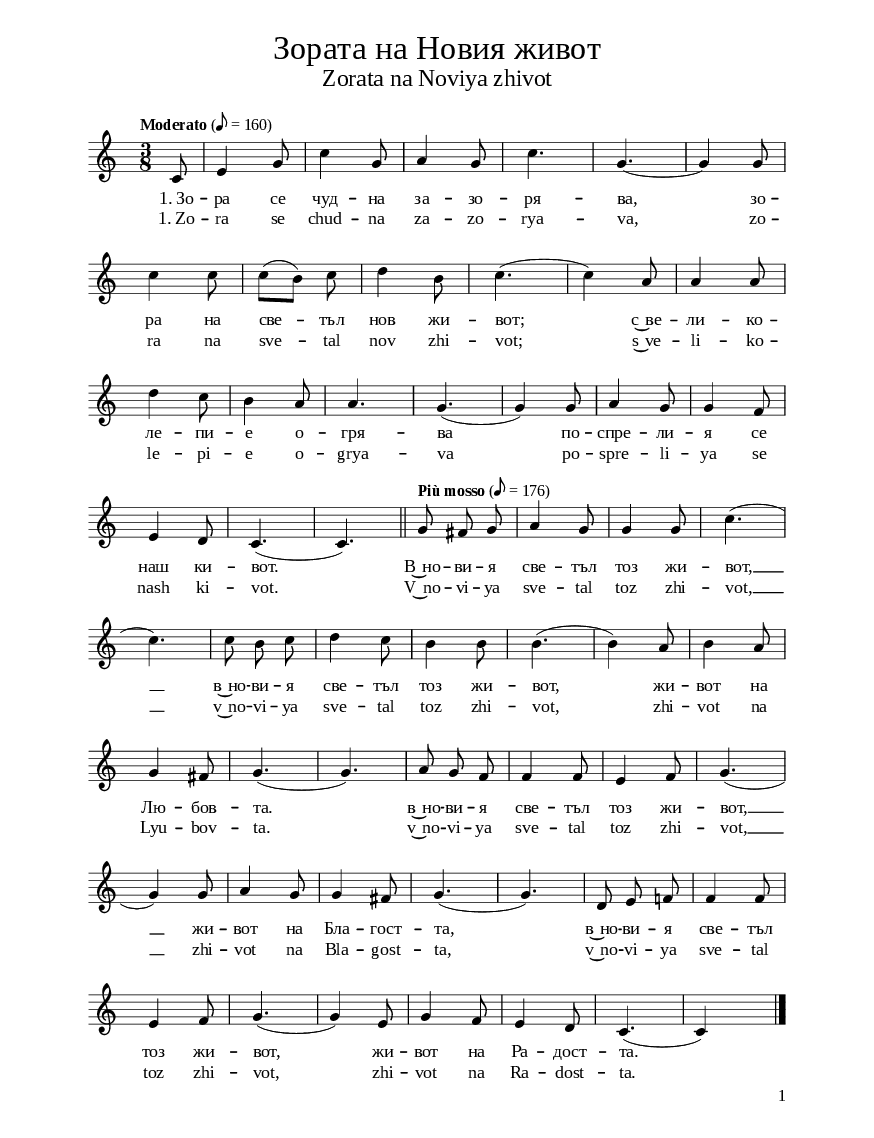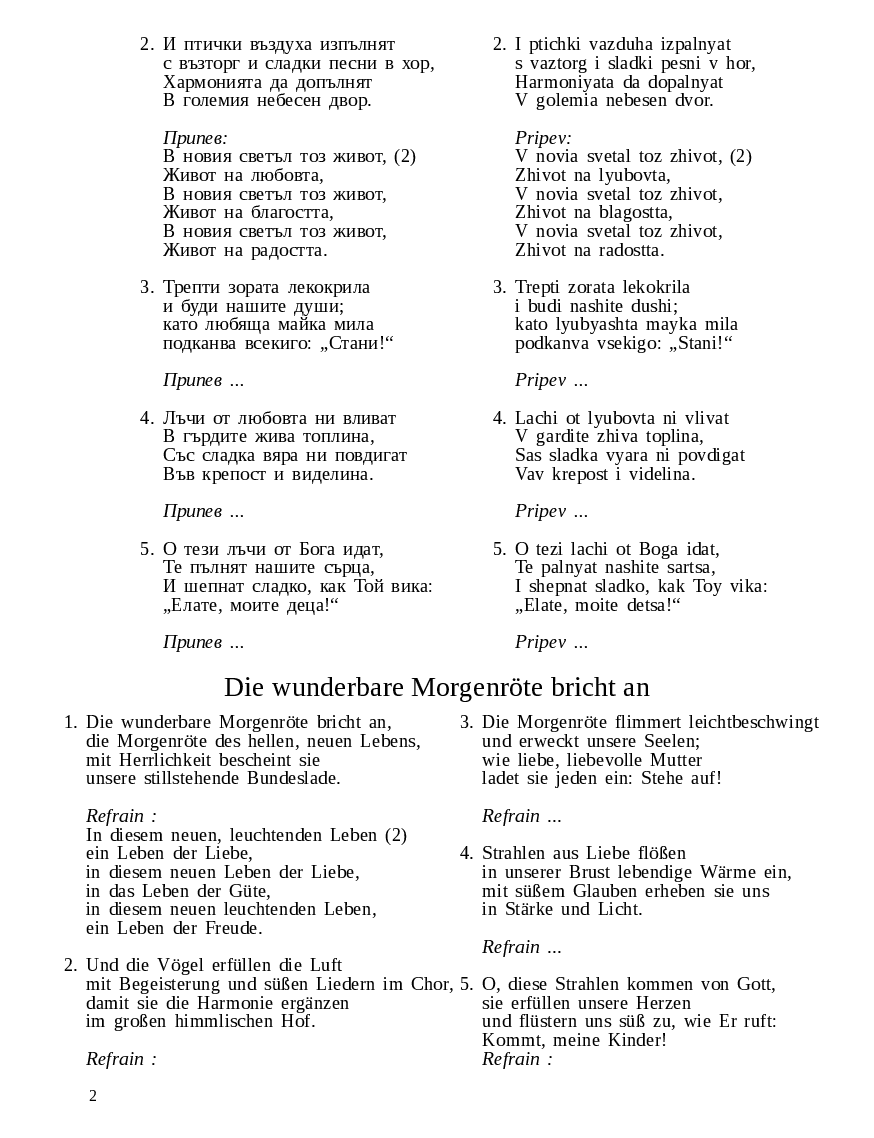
\version "2.24.0"

% include paper part and global functions
\include "include/globals.ily"

\bookpart {
  \label #'ref016
  \tocItem \markup "Зората на Новия живот – Zorata na Noviya zhivot"
  \include "include/bookpart-paper.ily"
  \score {
    \include "include/score-layout.ily"

    \new Voice \absolute  {
      \clef treble
      \key c \major
      \time 3/8
      \tempoFunc "Moderato" 8 "160"
      \partial 8
      \autoBeamOff
      c'8 |e'4 g'8|c''4 g'8 |a'4 g'8 |c''4.| g'4. ~ |  g'4    g'8 |\break
      c''4 c''8| \once \autoBeamOn c''8 ([  b'8  ])  \noBeam  c''8 |d''4 b'8  |c''4. ( | c''4 ) a'8| a'4 a'8| \break
      d''4  c''8| b'4 a'8| a'4. | g'4. ( |g'4 ) g'8 | a'4 g'8 | g'4 f'8 | \break
      e'4 d'8| c'4. ( | c'4. ) | \bar "||"
      \tempoFunc "Più mosso" 8 "176"
      g'8  fis'8 g'8 | a'4 g'8 | g'4 g'8 | c''4. (| \break
      c''4. ) | c''8 b'8 c''8| d''4 c''8 | b'4  b'8 | b'4.  (| b'4 )  a'8| b'4 a'8 | \break
      g'4 fis'8 | g'4. (| g'4. ) | a'8 g'8 f'8 | f'4 f'8 | e'4 f'8 | g'4. (| \break
      g'4 ) g'8 | a'4 g'8 | g'4 fis'8 | g'4. (| g'4. )| d'8 e'8 f'!8| f'4 f'8 | \break
      e'4 f'8 | g'4. (|g'4 ) e'8 | g'4 f'8 | e'4 d'8 | c'4. ( | c' 4 ) s8 | \bar "|."
    }

    \addlyrics {
      "1. Зо" -- ра се чуд -- на за -- зо -- ря -- ва, зо --
      ра на све -- тъл нов жи -- вот; с~ве -- ли -- ко --
      ле -- пи -- е о -- гря -- ва по -- спре -- ли -- я се
      наш ки -- вот. В~но -- ви -- я све -- тъл тоз жи -- вот, __
      в~но -- ви -- я све -- тъл тоз жи -- вот, жи -- вот на
      Лю -- бов -- та.  в~но -- ви -- я све -- тъл тоз жи -- вот, __
      жи -- вот на Бла -- гост -- та, в~но -- ви -- я све -- тъл
      тоз жи -- вот, жи -- вот на Ра -- дост -- та.
    }

    \addlyrics {
      "1. Zo" -- ra se chud -- na za -- zo -- rya -- va, zo --
      ra na sve -- tal nov zhi -- vot; s~ve -- li -- ko --
      le -- pi -- e o -- grya -- va po -- spre -- li -- ya se
      nash ki -- vot. V~no -- vi -- ya sve -- tal toz zhi -- vot, __
      v~no -- vi -- ya sve -- tal toz zhi -- vot, zhi -- vot na
      Lyu -- bov -- ta.  v~no -- vi -- ya sve -- tal toz zhi -- vot, __
      zhi -- vot na Bla -- gost -- ta, v~no -- vi -- ya sve -- tal
      toz zhi -- vot, zhi -- vot na Ra -- dost -- ta.
    }

    \header {
      title = \titleFunc "Зората на Новия живот" "Zorata na Noviya zhivot"
    }

    \midi{}
  } % score

  \pageBreak

  \markup \fontsize #+1.7 {
    \hspace #5
    \override #'(baseline-skip . 1.8)
    \column {
      \line { 2. И птички въздуха изпълнят }
      \line {   "   " с възторг и сладки песни в хор, }
      \line {   "   " Хармонията да допълнят }
      \line {   "   " В големия небесен двор.}

      \line { " " }
      \line { "   " \italic {Припев: } }
      \line {  "   " В новия светъл тоз живот, (2) }
      \line { "   " Живот на любовта, }
      \line {  "   " В новия светъл тоз живот,}
      \line { "   " Живот на благостта, }
      \line { "   "  В новия светъл тоз живот,}
      \line {  "   " Живот на радостта.}
      \line { " " }

      \line { 3. Трепти зората лекокрила  }
      \line {   "   " и буди нашите души; }
      \line {   "   " като любяща майка мила}
      \line {   "   " подканва всекиго: „Стани!“}

      \line { " " }
      \line { "   " \italic {Припев ...} }
      \line { " " }

      \line { 4. Лъчи от любовта ни вливат }
      \line {   "   " В гърдите жива топлина, }
      \line {   "   " Със сладка вяра ни повдигат }
      \line {   "   " Във крепост и виделина. }

      \line { " " }
      \line { "   " \italic {Припев ...} }
      \line { " " }

      \line { 5.  О тези лъчи от Бога идат, }
      \line {   "   " Те пълнят нашите сърца, }
      \line {   "   " И шепнат сладко, как Той вика: }
      \line {   "   " „Елате, моите деца!“ }
      \line { " " }
      \line { "   " \italic {Припев ...} }
      \line { " " }
    }

    \hspace #5
    \override #'(baseline-skip . 1.8)
    \column {
      \line { 2. I ptichki vazduha izpalnyat }
      \line {   "   " s vaztorg i sladki pesni v hor, }
      \line {   "   " Harmoniyata da dopalnyat }
      \line {   "   " V golemia nebesen dvor.}

      \line { " " }
      \line { "   " \italic {Pripev: } }
      \line {  "   " V novia svetal toz zhivot, (2) }

      \line { "   " Zhivot na lyubovta, }
      \line {  "   " V novia svetal toz zhivot,}
      \line { "   " Zhivot na blagostta, }
      \line { "   "  V novia svetal toz zhivot,}
      \line {  "   " Zhivot na radostta.}
      \line { " " }

      \line { 3. Trepti zorata lekokrila  }
      \line {   "   " i budi nashite dushi; }
      \line {   "   " kato lyubyashta mayka mila}
      \line {   "   " podkanva vsekigo: „Stani!“}

      \line { " " }
      \line { "   " \italic {Pripev ...} }
      \line { " " }

      \line { 4. Lachi ot lyubovta ni vlivat }
      \line {   "   " V gardite zhiva toplina, }
      \line {   "   " Sas sladka vyara ni povdigat }
      \line {   "   " Vav krepost i videlina. }

      \line { " " }
      \line { "   " \italic {Pripev ...} }
      \line { " " }

      \line { 5.  O tezi lachi ot Boga idat, }
      \line {   "   " Te palnyat nashite sartsa, }
      \line {   "   " I shepnat sladko, kak Toy vika: }
      \line {   "   " „Elate, moite detsa!“ }
      \line { " " }
      \line { "   " \italic {Pripev ...} }
      \line { " " }
    } %column
  } % markup

  \markup \empty-one

  % include foreign translation(s) of the song
  \version "2.24.0"

\markup \fill-line { \fontsize #deTitleFontSize "Die wunderbare Morgenröte bricht an" }
\markup \null
\markup \fontsize #+1.7 {

  \hspace #-3
  \vspace #0.5
  \override #'(baseline-skip . 1.8)

  \column {
    \line { 1. Die wunderbare Morgenröte bricht an, }
    \line {   "   " die Morgenröte des hellen, neuen Lebens, }
    \line {   "   " mit Herrlichkeit bescheint sie}
    \line {   "   " unsere stillstehende Bundeslade.}
    \line { " " }
      \line { "   " \italic { Refrain :}  }
    \line {    "   "In diesem neuen, leuchtenden Leben (2) }
    \line {   "   "ein Leben der Liebe, }
    \line {   "   " in diesem neuen Leben der Liebe, }
    \line {   "   " in das Leben der Güte, }
    \line {   "   "in diesem neuen leuchtenden Leben, }
    \line {   "   "ein Leben der Freude.}

      \line { " " }
      \line { 2. Und die Vögel erfüllen die Luft }
      \line {   "   "mit Begeisterung und süßen Liedern im Chor, }
      \line {   "   " damit sie die Harmonie ergänzen }
      \line {   "   " im großen himmlischen Hof. }
      \line { " " }

      \line { "   " \italic { Refrain :}  }
   
    }
     \override #'(baseline-skip . 1.8)

    \column {
      
      \line { 3. Die Morgenröte flimmert leichtbeschwingt }
      \line {   "   " und erweckt unsere Seelen; }
      \line {   "   " wie liebe, liebevolle Mutter }
      \line {   "   " ladet sie jeden ein: Stehe auf! }

      \line { " " }
      \line { "   " \italic { Refrain } ... }
       \line { " " }
      
      \line { 4. Strahlen aus Liebe flößen }
      \line {   "   " in unserer Brust lebendige Wärme ein, }
      \line {   "   " mit süßem Glauben erheben sie uns }
      \line {   "   " in Stärke und Licht.}

      \line { " " }
      \line { "   " \italic { Refrain } ... }

      \line { " " }
      \line { 5. O, diese Strahlen kommen von Gott, }
      \line {   "   " sie erfüllen unsere Herzen }
      \line {   "   " und flüstern uns süß zu, wie Er ruft: }
      \line {   "   " Kommt, meine Kinder!}
       \line { "   " \italic { Refrain :}  }

    }
}


} % bookpart
